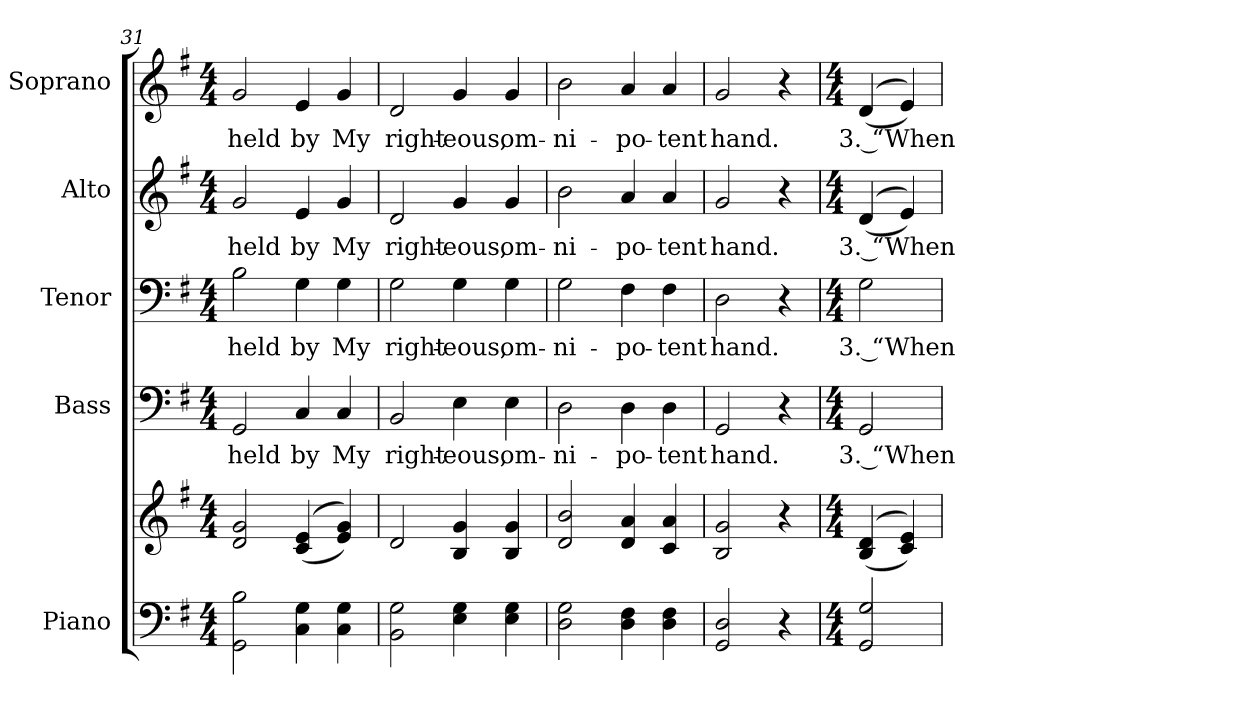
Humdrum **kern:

**kern	**kern	**kern	**text	**kern	**text	**kern	**text	**kern	**text
*part5	*part5	*part4	*part4	*part3	*part3	*part2	*part2	*part1	*part1
*staff6	*staff5	*staff4	*staff4	*staff3	*staff3	*staff2	*staff2	*staff1	*staff1
*I"Piano	*	*I"Bass	*	*I"Tenor	*	*I"Alto	*	*I"Soprano	*
*I'Pno.	*	*I'B.	*	*I'T.	*	*I'A.	*	*I'S.	*
*clefF4	*clefG2	*clefF4	*	*clefF4	*	*clefG2	*	*clefG2	*
*k[f#]	*k[f#]	*k[f#]	*	*k[f#]	*	*k[f#]	*	*k[f#]	*
*G:	*G:	*G:	*	*G:	*	*G:	*	*G:	*
*M4/4	*M4/4	*M4/4	*	*M4/4	*	*M4/4	*	*M4/4	*
=31	=31	=31	=31	=31	=31	=31	=31	=31	=31
!	!	!	!LO:LY:b:color=#000000	!	!	!	!	!	!
!	!	!	!	!	!LO:LY:b:color=#000000	!	!	!	!
!	!	!	!	!	!	!	!LO:LY:b:color=#000000	!	!
!	!	!	!	!	!	!	!	!	!LO:LY:b:color=#000000
2GGi\ 2Bi	2di/ 2gi	2GGi/	-held	2Bi\	-held	2gi/	-held	2gi/	-held
!	!	!	!LO:LY:b:color=#000000	!	!	!	!	!	!
!	!	!	!	!	!LO:LY:b:color=#000000	!	!	!	!
!	!	!	!	!	!	!	!LO:LY:b:color=#000000	!	!
!	!	!	!	!	!	!	!	!	!LO:LY:b:color=#000000
4Ci\ 4Gi	((4ci/ 4ei	4Ci/	by	4Gi\	by	4ei/	by	4ei/	by
!	!	!	!LO:LY:b:color=#000000	!	!	!	!	!	!
!	!	!	!	!	!LO:LY:b:color=#000000	!	!	!	!
!	!	!	!	!	!	!	!LO:LY:b:color=#000000	!	!
!	!	!	!	!	!	!	!	!	!LO:LY:b:color=#000000
4Ci\ 4Gi	4ei/ 4gi))	4Ci/	My	4Gi\	My	4gi/	My	4gi/	My
=32	=32	=32	=32	=32	=32	=32	=32	=32	=32
!	!	!	!LO:LY:b:color=#000000	!	!	!	!	!	!
!	!	!	!	!	!LO:LY:b:color=#000000	!	!	!	!
!	!	!	!	!	!	!	!LO:LY:b:color=#000000	!	!
!	!	!	!	!	!	!	!	!	!LO:LY:b:color=#000000
2BBi\ 2Gi	2di/	2BBi/	right-	2Gi\	right-	2di/	right-	2di/	right-
!	!	!	!LO:LY:b:color=#000000	!	!	!	!	!	!
!	!	!	!	!	!LO:LY:b:color=#000000	!	!	!	!
!	!	!	!	!	!	!	!LO:LY:b:color=#000000	!	!
!	!	!	!	!	!	!	!	!	!LO:LY:b:color=#000000
4Ei\ 4Gi	4Bi/ 4gi	4Ei\	-eous,	4Gi\	-eous,	4gi/	-eous,	4gi/	-eous,
!	!	!	!LO:LY:b:color=#000000	!	!	!	!	!	!
!	!	!	!	!	!LO:LY:b:color=#000000	!	!	!	!
!	!	!	!	!	!	!	!LO:LY:b:color=#000000	!	!
!	!	!	!	!	!	!	!	!	!LO:LY:b:color=#000000
4Ei\ 4Gi	4Bi/ 4gi	4Ei\	om-	4Gi\	om-	4gi/	om-	4gi/	om-
=33	=33	=33	=33	=33	=33	=33	=33	=33	=33
!	!	!	!LO:LY:b:color=#000000	!	!	!	!	!	!
!	!	!	!	!	!LO:LY:b:color=#000000	!	!	!	!
!	!	!	!	!	!	!	!LO:LY:b:color=#000000	!	!
!	!	!	!	!	!	!	!	!	!LO:LY:b:color=#000000
2Di\ 2Gi	2di/ 2bi	2Di\	-ni-	2Gi\	-ni-	2bi\	-ni-	2bi\	-ni-
!	!	!	!LO:LY:b:color=#000000	!	!	!	!	!	!
!	!	!	!	!	!LO:LY:b:color=#000000	!	!	!	!
!	!	!	!	!	!	!	!LO:LY:b:color=#000000	!	!
!	!	!	!	!	!	!	!	!	!LO:LY:b:color=#000000
4Di\ 4F#i	4di/ 4ai	4Di\	-po-	4F#i\	-po-	4ai/	-po-	4ai/	-po-
!	!	!	!LO:LY:b:color=#000000	!	!	!	!	!	!
!	!	!	!	!	!LO:LY:b:color=#000000	!	!	!	!
!	!	!	!	!	!	!	!LO:LY:b:color=#000000	!	!
!	!	!	!	!	!	!	!	!	!LO:LY:b:color=#000000
4Di\ 4F#i	4ci/ 4ai	4Di\	-tent	4F#i\	-tent	4ai/	-tent	4ai/	-tent
!!LO:PB:g=z
=34	=34	=34	=34	=34	=34	=34	=34	=34	=34
!	!	!	!LO:LY:b:color=#000000	!	!	!	!	!	!
!	!	!	!	!	!LO:LY:b:color=#000000	!	!	!	!
!	!	!	!	!	!	!	!LO:LY:b:color=#000000	!	!
!	!	!	!	!	!	!	!	!	!LO:LY:b:color=#000000
2GGi/ 2Di	2Bi/ 2gi	2GGi/	hand.	2Di\	hand.	2gi/	hand.	2gi/	hand.
4r	4r	4r	.	4r	.	4r	.	4r	.
=35	=35	=35	=35	=35	=35	=35	=35	=35	=35
*M4/4	*M4/4	*M4/4	*	*M4/4	*	*M4/4	*	*M4/4	*
!	!	!	!LO:LY:b:color=#000000	!	!	!	!	!	!
!	!	!	!	!	!LO:LY:b:color=#000000	!	!	!	!
!	!	!	!	!	!	!	!LO:LY:b:color=#000000	!	!
!	!	!	!	!	!	!	!	!	!LO:LY:b:color=#000000
2GGi/ 2Gi	((4Bi/ 4di	2GGi/	3. “When	2Gi\	3. “When	((4di/	3. “When	((4di/	3. “When
.	4ci/ 4ei))	.	.	.	.	4ei/))	.	4ei/))	.
=	=	=	=	=	=	=	=	=	=
*-	*-	*-	*-	*-	*-	*-	*-	*-	*-
